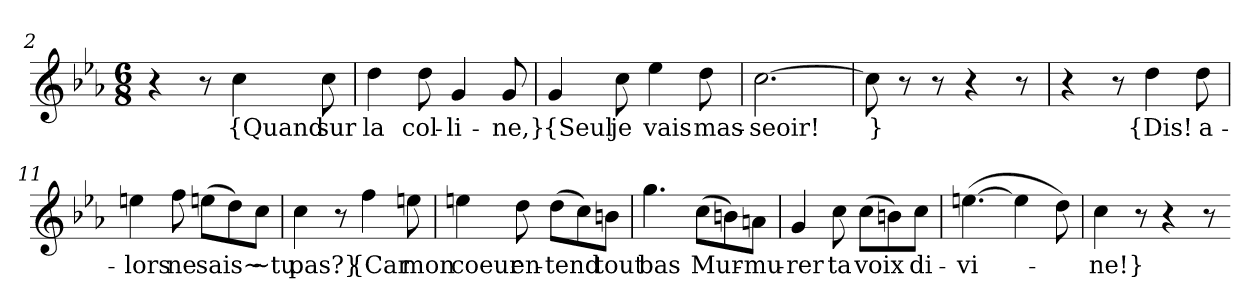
**kern	**text
*part1	*part1
*staff1	*staff1
*clefG2	*
*k[b-e-a-]	*
*M6/8	*
*MM100	*
=2	=2
4r	.
8r	.
4cc	{Quand
8cc	sur
=3	=3
4dd	la
8dd	col-
4g	-li-
8g	-ne,}
=4	=4
4g	{Seul
8cc	je
4ee-	vais
8dd	mas-
=5	=5
[2.cc	-seoir!
=6	=6
8cc]	}
8r	.
8r	.
4r	.
8r	.
=10	=10
4r	.
8r	.
4dd	{Dis!
8dd	a-
=11	=11
4een	-lors
8ff	ne
(8een\L	sais~
8dd\)	.
8cc\J	~tu
=12	=12
4cc	pas?}
8r	.
4ff	{Car
8een	mon
=13	=13
4een	coeur
8dd	en-
(8dd\L	-tend
8cc\)	.
8bn\J	tout
=14	=14
4.gg	bas
(8cc\L	Mur-
8bn\)	.
8an\J	-mu-
=15	=15
4g	-rer
8cc	ta
(8cc\L	voix
8bn\)	.
8cc\J	di-
=16	=16
([4.een	-vi-
4een]	.
8dd)	.
=17	=17
4cc	-ne!}
8r	.
4r	.
8r	.
=-	=-
*-	*-
